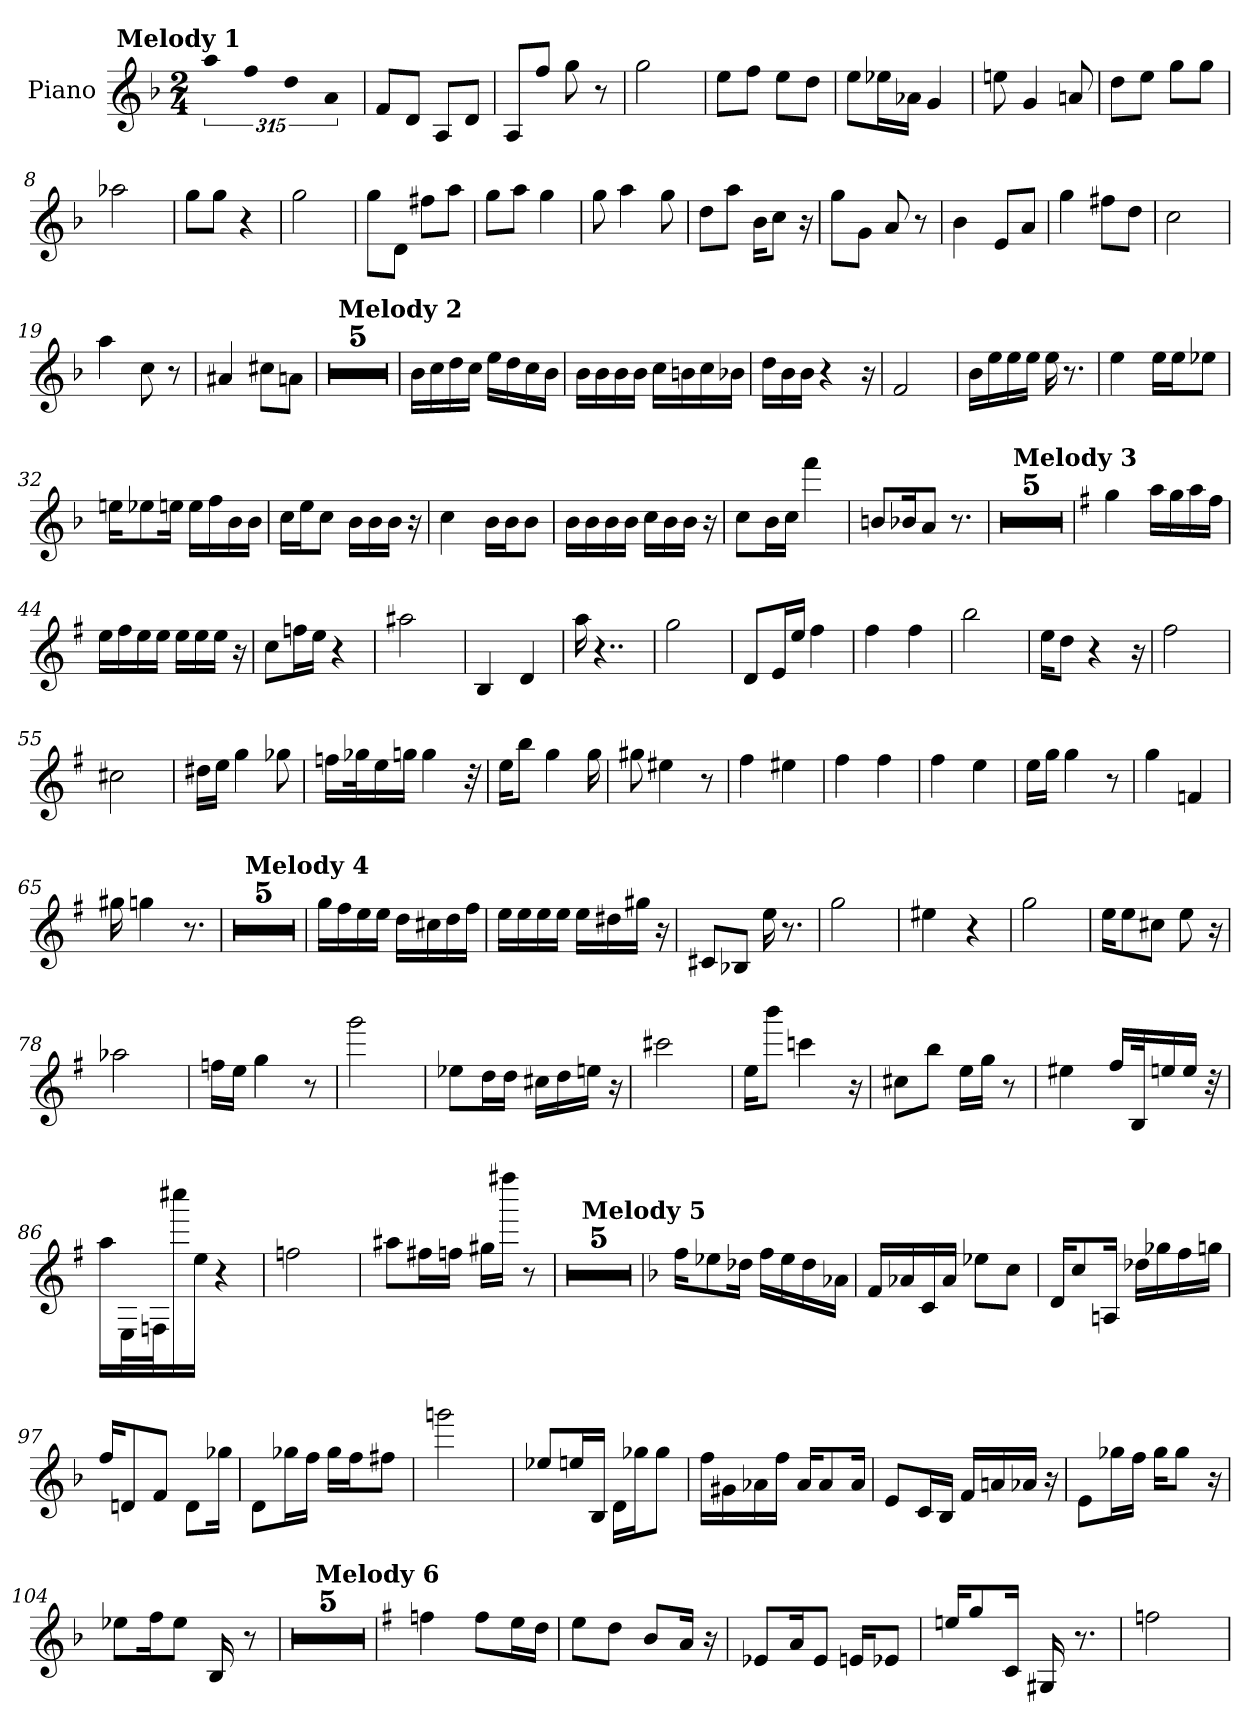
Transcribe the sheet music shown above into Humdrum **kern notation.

**kern
*part1
*staff1
*I"Piano
*I'Pno
*clefG2
*k[b-]
*F:
*M2/4
!!LO:REH:place=s1:b:enc=none:fs=14:t=Melody 1
=
!LO:N:vis=8
5040aa\
!LO:N:vis=8
5040ff\
!LO:N:vis=8
5040dd\
!LO:N:vis=8
5040a/
=1
8f/L
8d/J
8A/L
8d/J
=2
8A/L
8ff/J
8gg\
8r
=3
2gg\
=4
8ee\L
8ff\J
8ee\L
8dd\J
=5
8ee\L
16ee-X\L
16a-X\JJ
4g/
=6
8een\
4g/
8an/
!!LO:LB:g=z
=7
8dd\L
8ee\J
8gg\L
8gg\J
=8
2aa-X\
=9
8gg\L
8gg\J
4r
=10
2gg\
=11
8gg\L
8d\J
8ff#X\L
8aa\J
=12
8gg\L
8aa\J
4gg\
=13
8gg\
4aa\
8gg\
=14
8dd\L
8aa\J
16b-\KL
8cc\J
16r
!!LO:LB:g=z
=15
8gg\L
8g\J
8a/
8r
=16
4b-\
8e/L
8a/J
=17
4gg\
8ff#X\L
8dd\J
=18
2cc\
=19
4aa\
8cc\
8r
=20
4a#X/
8cc#X\L
8an\J
=21
2r
=22
2r
=23
2r
=24
2r
!!LO:LB:g=z
=25
2r
!!LO:REH:place=s1:b:enc=none:fs=14:t=Melody 2
=26
16b-\LL
16cc\
16dd\
16cc\JJ
16ee\LL
16dd\
16cc\
16b-\JJ
=27
16b-\LL
16b-\
16b-\
16b-\JJ
16cc\LL
16bn\
16cc\
16b-X\JJ
=28
16dd\LL
16b-\
16b-\JJ
4r
16r
=29
2f/
=30
16b-\LL
16ee\
16ee\
16ee\JJ
16ee\
8.r
=31
4ee\
16ee\LL
16ee\J
8ee-X\J
!!LO:LB:g=z
=32
16een\KL
8ee-X\
16een\Jk
16ee\LL
16ff\
16b-\
16b-\JJ
=33
16cc\LL
16ee\J
8cc\J
16b-\LL
16b-\
16b-\JJ
16r
=34
4cc\
16b-\LL
16b-\J
8b-\J
=35
16b-\LL
16b-\
16b-\
16b-\JJ
16cc\LL
16b-\
16b-\JJ
16r
=36
8cc\L
16b-\L
16cc\JJ
4fff\
=37
8bn/L
16b-X/K
8a/J
8.r
=38
2r
!!LO:LB:g=z
=39
2r
=40
2r
=41
2r
=42
2r
!!LO:REH:place=s1:b:enc=none:fs=14:t=Melody 3
=43
*k[f#]
*G:
4gg\
16aa\LL
16gg\
16aa\
16ff#\JJ
=44
16ee\LL
16ff#\
16ee\
16ee\JJ
16ee\LL
16ee\
16ee\JJ
16r
=45
8cc\L
16ffn\L
16ee\JJ
4r
=46
2aa#X\
=47
4B/
4d/
!!LO:LB:g=z
=48
16aa\
4..r
=49
2gg\
=50
8d/L
16e/L
16ee/JJ
4ff#\
=51
4ff#\
4ff#\
=52
2bb\
=53
16ee\KL
8dd\J
4r
16r
=54
2ff#\
=55
2cc#X\
=56
16dd#X\LL
16ee\JJ
4gg\
8gg-X\
!!LO:LB:g=z
=57
16ffn\LL
32gg-X\K
16ee\
16ggn\JJ
4gg\
32r
=58
16ee\KL
8bb\J
4gg\
16gg\
=59
8gg#X\
4ee#X\
8r
=60
4ff#\
4ee#X\
=61
4ff#\
4ff#\
=62
4ff#\
4ee\
=63
16ee\LL
16gg\JJ
4gg\
8r
=64
4gg\
4fn/
!!LO:LB:g=z
=65
16gg#X\
4ggn\
8.r
=66
2r
=67
2r
=68
2r
=69
2r
=70
2r
!!LO:REH:place=s1:b:enc=none:fs=14:t=Melody 4
=71
16gg\LL
16ff#\
16ee\
16ee\JJ
16dd\LL
16cc#X\
16dd\
16ff#\JJ
=72
16ee\LL
16ee\
16ee\
16ee\JJ
16ee\LL
16dd#X\
16gg#X\JJ
16r
!!LO:LB:g=z
=73
8c#X/L
8B-X/J
16ee\
8.r
=74
2gg\
=75
4ee#X\
4r
=76
2gg\
=77
16ee\KL
8ee\
8cc#X\J
8ee\
16r
=78
2aa-X\
=79
16ffn\LL
16ee\JJ
4gg\
8r
=80
2ggg\
!!LO:PB:g=z
=81
8ee-X\L
16dd\L
16dd\JJ
16cc#X\LL
16dd\
16een\JJ
16r
=82
2ccc#X\
=83
16ee\KL
8bbb\J
4cccn\
16r
=84
8cc#X\L
8bb\J
16ee\LL
16gg\JJ
8r
=85
4ee#X\
16ff#/LL
32B/K
16een/
16ee/JJ
32r
=86
16aa\LL
32E\L
32Fn\J
16cccc#X\
16ee\JJ
4r
!!LO:LB:g=z
=87
2ffn\
=88
8aa#X\L
16ff#X\L
16ffn\JJ
16gg#X\LL
16ffff#X\JJ
8r
=89
2r
=90
2r
=91
2r
=92
2r
=93
2r
!!LO:REH:place=s1:b:enc=none:fs=14:t=Melody 5
=94
*k[b-]
*F:
16ff\KL
8ee-X\
16dd-X\Jk
16ff\LL
16ee-\
16dd-\
16a-X\JJ
!!LO:LB:g=z
=95
16f/LL
16a-X/
16c/
16a-/JJ
8ee-X\L
8cc\J
=96
16d/KL
8cc/
16An/Jk
16dd-X\LL
16gg-X\
16ff\
16ggn\JJ
=97
16ff/KL
8dn/
8f/J
8d\L
16gg-X\Jk
=98
8d\L
16gg-X\L
16ff\JJ
16gg-\LL
16ff\J
8ff#X\J
=99
2gggn\
=100
8ee-X/L
16een/L
16B-/JJ
16d\LL
16gg-X\J
8gg-\J
!!LO:LB:g=z
=101
16ff\LL
16g#X\
16a-X\
16ff\JJ
16a-/KL
8a-/
16a-/Jk
=102
8e/L
16c/L
16B-/JJ
16f/LL
16an/
16a-X/JJ
16r
=103
8e\L
16gg-X\L
16ff\JJ
16gg-\KL
8gg-\J
16r
=104
8ee-X\L
16ff\K
8ee-\J
16B-/
8r
=105
2r
=106
2r
=107
2r
!!LO:LB:g=z
=108
2r
=109
2r
!!LO:REH:place=s1:b:enc=none:fs=14:t=Melody 6
=110
*k[f#]
*G:
4ffn\
8ff\L
16ee\L
16dd\JJ
=111
8ee\L
8dd\J
8b/L
16a/Jk
16r
=112
8e-X/L
16a/K
8e-/J
16en/KL
8e-X/J
=113
16een/KL
8gg/
16c/Jk
16G#X/
8.r
=114
2ffn\
=
*-
